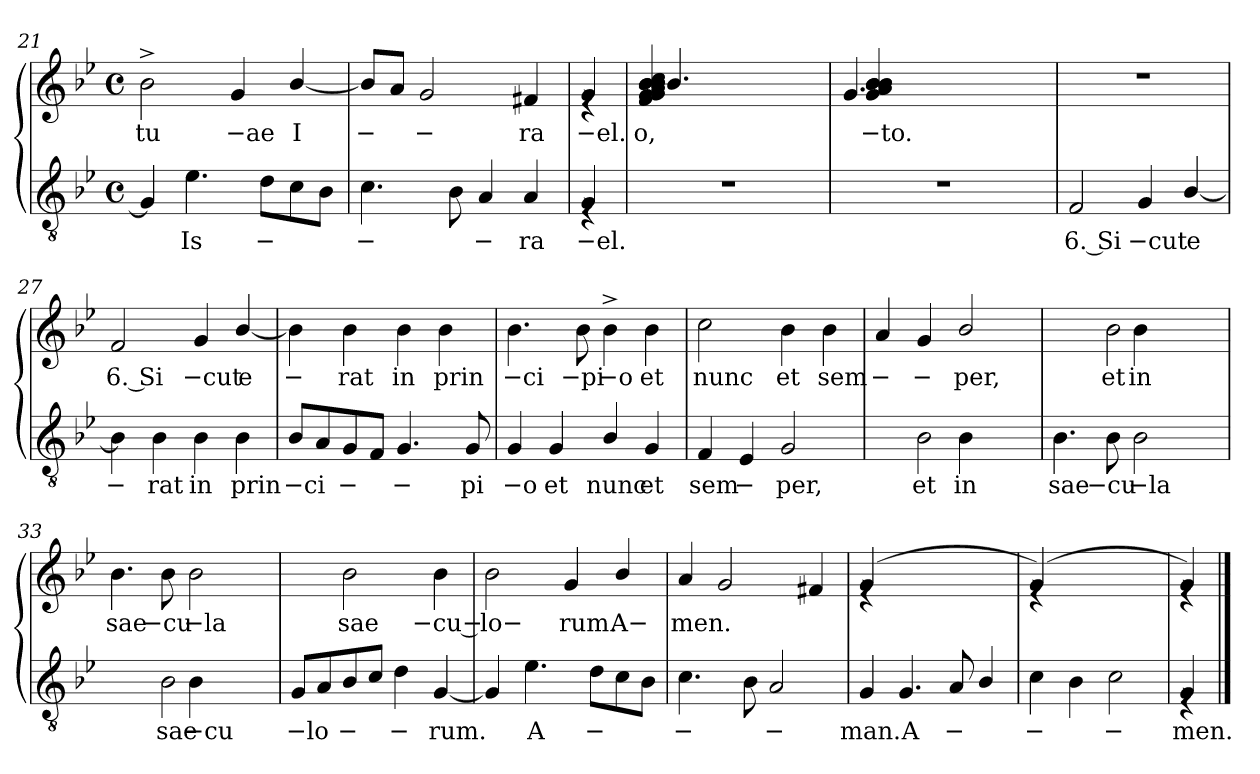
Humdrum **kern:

**kern	**text	**kern	**text
*part2	*part2	*part1	*part1
*staff2	*staff2	*staff1	*staff1
*clefGv2	*	*clefG2	*
*k[b-e-]	*	*k[b-e-]	*
*B-:	*	*B-:	*
*M4/4	*	*M4/4	*
*met(c)	*	*met(c)	*
=21	=21	=21	=21
!	!	!	!LO:LY:b
4G/]	.	2b-^>\	tu
!	!LO:LY:b	!	!
4.e-\	Is	.	.
!	!	!	!LO:LY:b:rj
.	.	4g/	−ae
!	!LO:LY:b	!	!
8d\L	−	.	.
!	!	!	!LO:LY:b
8c\	.	[<4b-/	I
8B-\J	.	.	.
=22	=22	=22	=22
!	!LO:LY:b	!	!LO:LY:b
4.c\	−	8b-/L]	−
.	.	8a/J	.
!	!	!	!LO:LY:b
.	.	2g/	−
8B-\	.	.	.
!	!LO:LY:b	!	!
4A/	−	.	.
!	!LO:LY:b	!	!LO:LY:b
4A/	ra	4f#X/	ra
=23	=23	=23	=23
!LO:N:head=solid	!LO:LY:b:rj	!LO:N:head=solid	!LO:LY:b:rj
*^	*	*^	*
4G/	4rE	−el.	4g/	4re	−el.
!!LO:LB:g=z	!!
=24	=24	=24	=24	=24	=24
!	!	!	!	!	!LO:LY:b:rj
!	!	!	!	!	!LO:LY:b
*v	*v	*	*	*	*
1r	.	(<4f/ 4g/ 4g/ 4a/ 4b-/ 4b-/ 4b-/ 4b-/ 4b-/ 4cc/	4.b-/	o,
.	.	2ryy	.	.
.	.	.	2ryy	.
.	.	8ryy	.	.
.	.	8ryy	8ryy	.
=25	=25	=25	=25	=25
!	!	!	!	!LO:LY:b
1r	.	(<4g/ 4a/ 4b-/ 4b-/ 4b-/ 4b-/ 4b-/	4.g/)	−to.
.	.	2ryy	.	.
.	.	.	2ryy	.
.	.	8ryy	.	.
.	.	8ryy	8ryy	.
!!LO:LB:g=z
=26	=26	=26	=26	=26
!	!LO:LY:b:rj	!	!	!
*	*	*v	*v	*
2F/	6. Si	1r	.
!	!LO:LY:b:rj	!	!
4G/	−cut	.	.
!	!LO:LY:b	!	!
[>4B-/	e	.	.
=27	=27	=27	=27
!	!LO:LY:b	!	!LO:LY:b:rj
4B-\]	−	2f/	6. Si
!	!LO:LY:b	!	!
4B-\	rat	.	.
!	!LO:LY:b	!	!LO:LY:b:rj
4B-\	in	4g/	−cut
!	!LO:LY:b	!	!LO:LY:b
4B-\	prin	[>4b-/	e
=28	=28	=28	=28
!	!LO:LY:b:rj	!	!LO:LY:b
8B-/L	−ci	4b-\]	−
8A/	.	.	.
!	!LO:LY:b	!	!LO:LY:b
8G/	−	4b-\	rat
8F/J	.	.	.
!	!LO:LY:b	!	!LO:LY:b
4.G/	−	4b-\	in
!	!	!	!LO:LY:b
.	.	4b-\	prin
!	!LO:LY:b	!	!
8G/	pi	.	.
=29	=29	=29	=29
!	!LO:LY:b:rj	!	!LO:LY:b:rj
4G/	−o	4.b-\	−ci
!	!LO:LY:b	!	!
4G/	et	.	.
!	!	!	!LO:LY:b:rj
.	.	8b-\	−pi
!	!LO:LY:b	!	!LO:LY:b:rj
4B-/	nunc	4b-^>\	−o
!	!LO:LY:b	!	!LO:LY:b
4G/	et	4b-\	et
!!LO:LB:g=z
=30	=30	=30	=30
!	!LO:LY:b	!	!LO:LY:b
4F/	sem	2cc\	nunc
!	!LO:LY:b	!	!
4E-/	−	.	.
!	!LO:LY:b	!	!LO:LY:b
2G/	per,	4b-\	et
!	!	!	!LO:LY:b
.	.	4b-\	sem
=31	=31	=31	=31
*^	*	*	*
!	!	!	!	!LO:LY:b
4ryy	2ryy	.	4a/	−
!	!	!LO:LY:b	!	!LO:LY:b
2B-\	.	et	4g/	−
!	!	!LO:LY:b	!	!LO:LY:b
.	4B-\	in	2b-/	per,
4ryy	4ryy	.	.	.
=32	=32	=32	=32	=32
!	!	!LO:LY:b	!	!
*v	*v	*	*^	*
4.B-\	sae	4.ryy	2ryy	.
!	!LO:LY:b:rj	!	!	!LO:LY:b
8B-\	−cu	2b-\	.	et
!	!LO:LY:b:rj	!	!	!LO:LY:b
2B-\	−la	.	4b-\	in
.	.	.	8ryy	.
.	.	8ryy	8ryy	.
=33	=33	=33	=33	=33
*^	*	*	*	*
!	!	!	!	!	!LO:LY:b
*	*	*	*v	*v	*
4.ryy	2ryy	.	4.b-\	sae
!	!	!LO:LY:b	!	!LO:LY:b:rj
2B-\	.	sae	8b-\	−cu
!	!	!LO:LY:b:rj	!	!LO:LY:b:rj
.	4B-\	−cu	2b-\	−la
.	8ryy	.	.	.
8ryy	8ryy	.	.	.
=34	=34	=34	=34	=34
!	!	!LO:LY:b:rj	!	!
*v	*v	*	*	*
8G/L	−lo	4ryy	.
8A/	.	.	.
!	!LO:LY:b	!	!LO:LY:b
8B-/	−	2b-\	sae
8c/J	.	.	.
!	!LO:LY:b	!	!
4d\	−	.	.
!	!LO:LY:b	!	!LO:LY:b:rj
[<4G/	rum.	4b-\	−cu −
!!LO:LB:g=z
=35	=35	=35	=35
!	!	!	!LO:LY:b
4G/]	.	2b-\	lo−
!	!LO:LY:b	!	!
4.e-\	A	.	.
!	!	!	!LO:LY:b
.	.	4g/	rum.
!	!LO:LY:b	!	!
8d\L	−	.	.
!	!	!	!LO:LY:b
8c\	.	4b-/	A−
8B-\J	.	.	.
=36	=36	=36	=36
!	!LO:LY:b	!	!LO:LY:b
4.c\	−	4a/	men.
.	.	2g/	.
8B-\	.	.	.
!	!LO:LY:b	!	!
2A/	−	.	.
.	.	4f#X/	.
=37	=37	=37	=37
!	!LO:LY:b	!LO:N:head=solid	!
*	*	*^	*
4G/	man.	(<4g/	4re	.
!	!LO:LY:b	!	!	!
4.G/	A	2.ryy	2.ryy	.
!	!LO:LY:b	!	!	!
8A/	−	.	.	.
4B-/	.	.	.	.
=38	=38	=38	=38	=38
!	!LO:LY:b	!LO:N:head=solid	!	!
4c\	−	(<4g/)	4re	.
4B-\	.	2.ryy	2.ryy	.
!	!LO:LY:b	!	!	!
2c\	−	.	.	.
=39	=39	=39	=39	=39
!LO:N:head=solid	!LO:LY:b	!LO:N:head=solid	!	!
*^	*	*	*	*
4G/	4rE	men.	4g/)	4re	.
*v	*v	*	*	*	*
*	*	*v	*v	*
==	==	==	==
*-	*-	*-	*-
